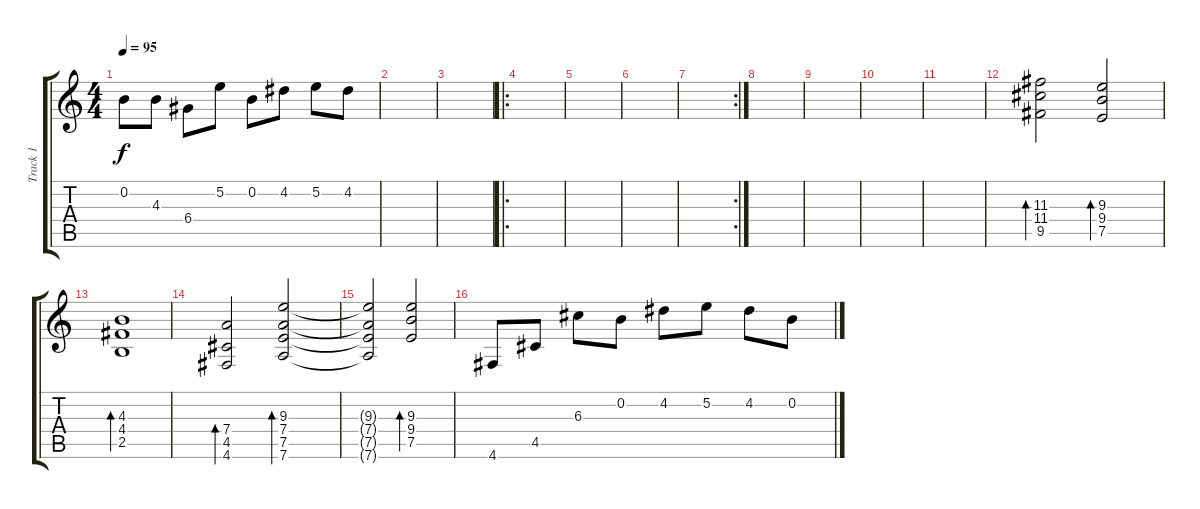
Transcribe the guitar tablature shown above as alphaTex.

\track ("Track 1" "Track 1") {instrument electricguitarclean}
\staff {score tabs}
\tuning (E4 B3 G3 D3 A2 D2) {hide}
\ts (4 4)
\tempo 95
\clef g2
\ks c
0.2.8{dy f} 4.3.8 6.4.8 5.2.8 0.2.8 4.2.8 5.2.8 4.2.8 |
|
|
\ro
|
|
|
\rc 2
|
|
|
|
|
(11.3 11.4 9.5).2{bd 240} (9.3 9.4 7.5).2{bd 240} |
(4.3 4.4 2.5).1{bd 240} |
(7.4 4.5 4.6).2{bd 240} (9.3 7.4 7.5 7.6).2{bd 240} |
(9.3{t} 7.4{t} 7.5{t} 7.6{t}).2 (9.3 9.4 7.5).2{bd 240} |
4.6.8 4.5.8 6.3.8 0.2.8 4.2.8 5.2.8 4.2.8 0.2.8
